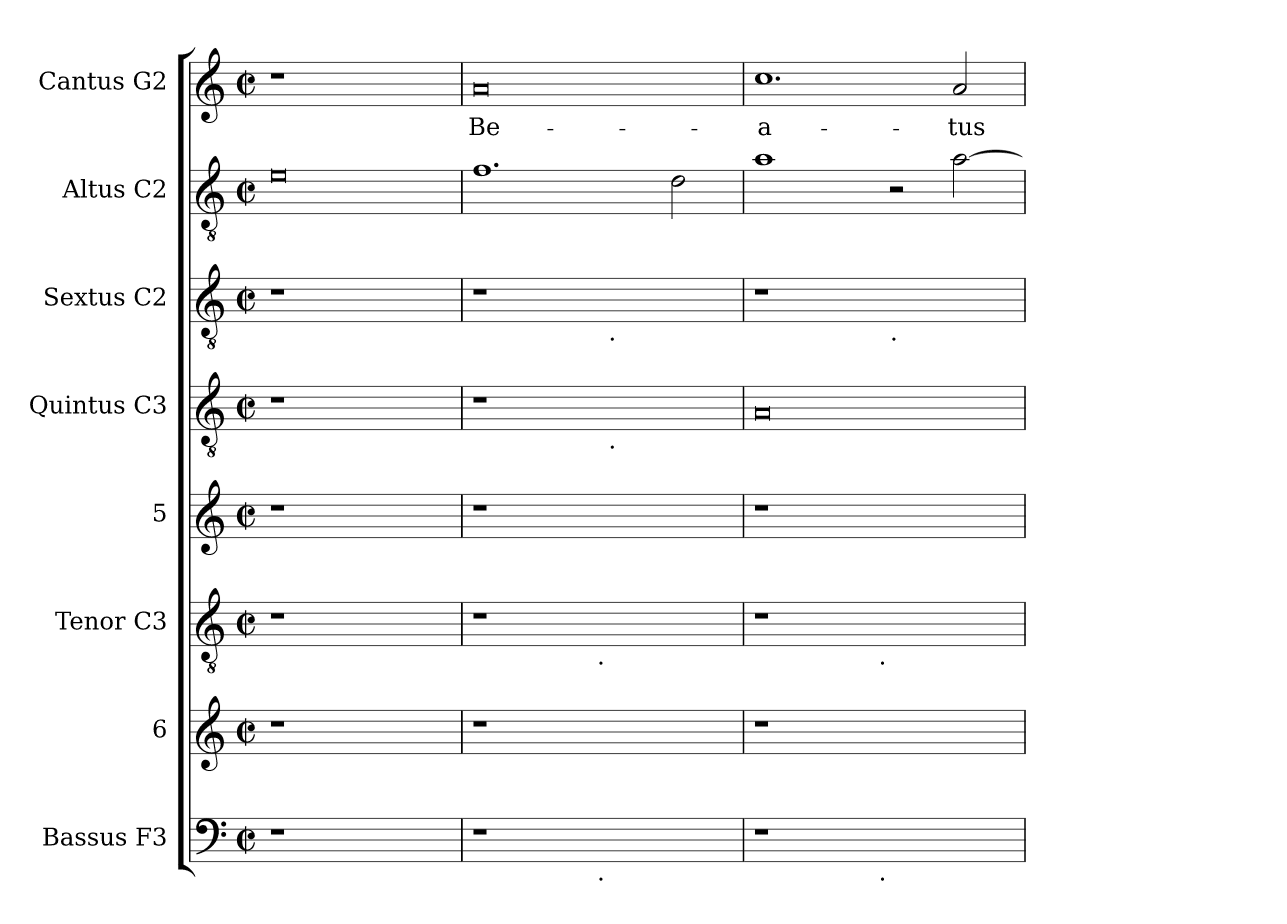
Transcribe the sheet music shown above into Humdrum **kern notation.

**kern	**kern	**kern	**kern	**kern	**kern	**kern	**kern	**text
*part8	*part7	*part6	*part5	*part4	*part3	*part2	*part1	*part1
*staff8	*staff7	*staff6	*staff5	*staff4	*staff3	*staff2	*staff1	*staff1
*I"Bassus F3	*I"6	*I"Tenor C3	*I"5	*I"Quintus C3	*I"Sextus C2	*I"Altus C2	*I"Cantus G2	*
*I'B	*	*I'T	*	*	*	*I'A	*I'C	*
*clefF4	*clefG2	*clefGv2	*clefG2	*clefGv2	*clefGv2	*clefGv2	*clefG2	*
*ITrd7c12	*	*	*	*	*	*	*	*
*k[]	*k[]	*k[]	*k[]	*k[]	*k[]	*k[]	*k[]	*
*C:	*C:	*C:	*C:	*C:	*C:	*C:	*C:	*
*M2/2	*M2/2	*M2/2	*M2/2	*M2/2	*M2/2	*M2/2	*M2/2	*
*met(c|)	*met(c|)	*met(c|)	*met(c|)	*met(c|)	*met(c|)	*met(c|)	*met(c|)	*
=1	=1	=1	=1	=1	=1	=1	=1	=1
1r	1r	1r	1r	1r	1r	0e	1r	.
1ryy	1ryy	1ryy	1ryy	1ryy	1ryy	.	1ryy	.
=2	=2	=2	=2	=2	=2	=2	=2	=2
!	!	!	!	!	!	!	!	!LO:LY:b
*^	*	*^	*	*	*	*	*	*
1r	2ryy	1r	1r	2ryy	1r	1r	1r	1.f	0a	Be-
.	4...ryy	.	.	4...ryy	.	.	.	.	.	.
!	!	!	!	!LO:TX:b:t=.	!	!	!	!	!	!
!	!LO:TX:b:t=.	!	!	!	!	!	!	!	!	!
.	1ryy	.	.	1ryy	.	.	.	.	.	.
!	!	!	!	!	!	!	!LO:TX:b:t=.	!	!	!
!	!	!	!	!	!	!LO:TX:b:t=.	!	!	!	!
1ryy	.	1ryy	1ryy	.	1ryy	1ryy	1ryy	.	.	.
.	.	.	.	.	.	.	.	2d\	.	.
.	32ryy	.	.	32ryy	.	.	.	.	.	.
=3	=3	=3	=3	=3	=3	=3	=3	=3	=3	=3
!	!	!	!	!	!	!	!	!	!	!LO:LY:b
1r	2ryy	1r	1r	2ryy	1r	0A	1r	1a	1.cc	-a-
.	4...ryy	.	.	4...ryy	.	.	.	.	.	.
!	!	!	!	!LO:TX:b:t=.	!	!	!	!	!	!
!	!LO:TX:b:t=.	!	!	!	!	!	!	!	!	!
.	1ryy	.	.	1ryy	.	.	.	.	.	.
!	!	!	!	!	!	!	!LO:TX:b:t=.	!	!	!
1ryy	.	1ryy	1ryy	.	1ryy	.	1ryy	2r	.	.
!	!	!	!	!	!	!	!	!	!	!LO:LY:b
.	.	.	.	.	.	.	.	[>2a\	2a/	-tus
.	32ryy	.	.	32ryy	.	.	.	.	.	.
*v	*v	*	*v	*v	*	*	*	*	*	*
=	=	=	=	=	=	=	=	=
*-	*-	*-	*-	*-	*-	*-	*-	*-
